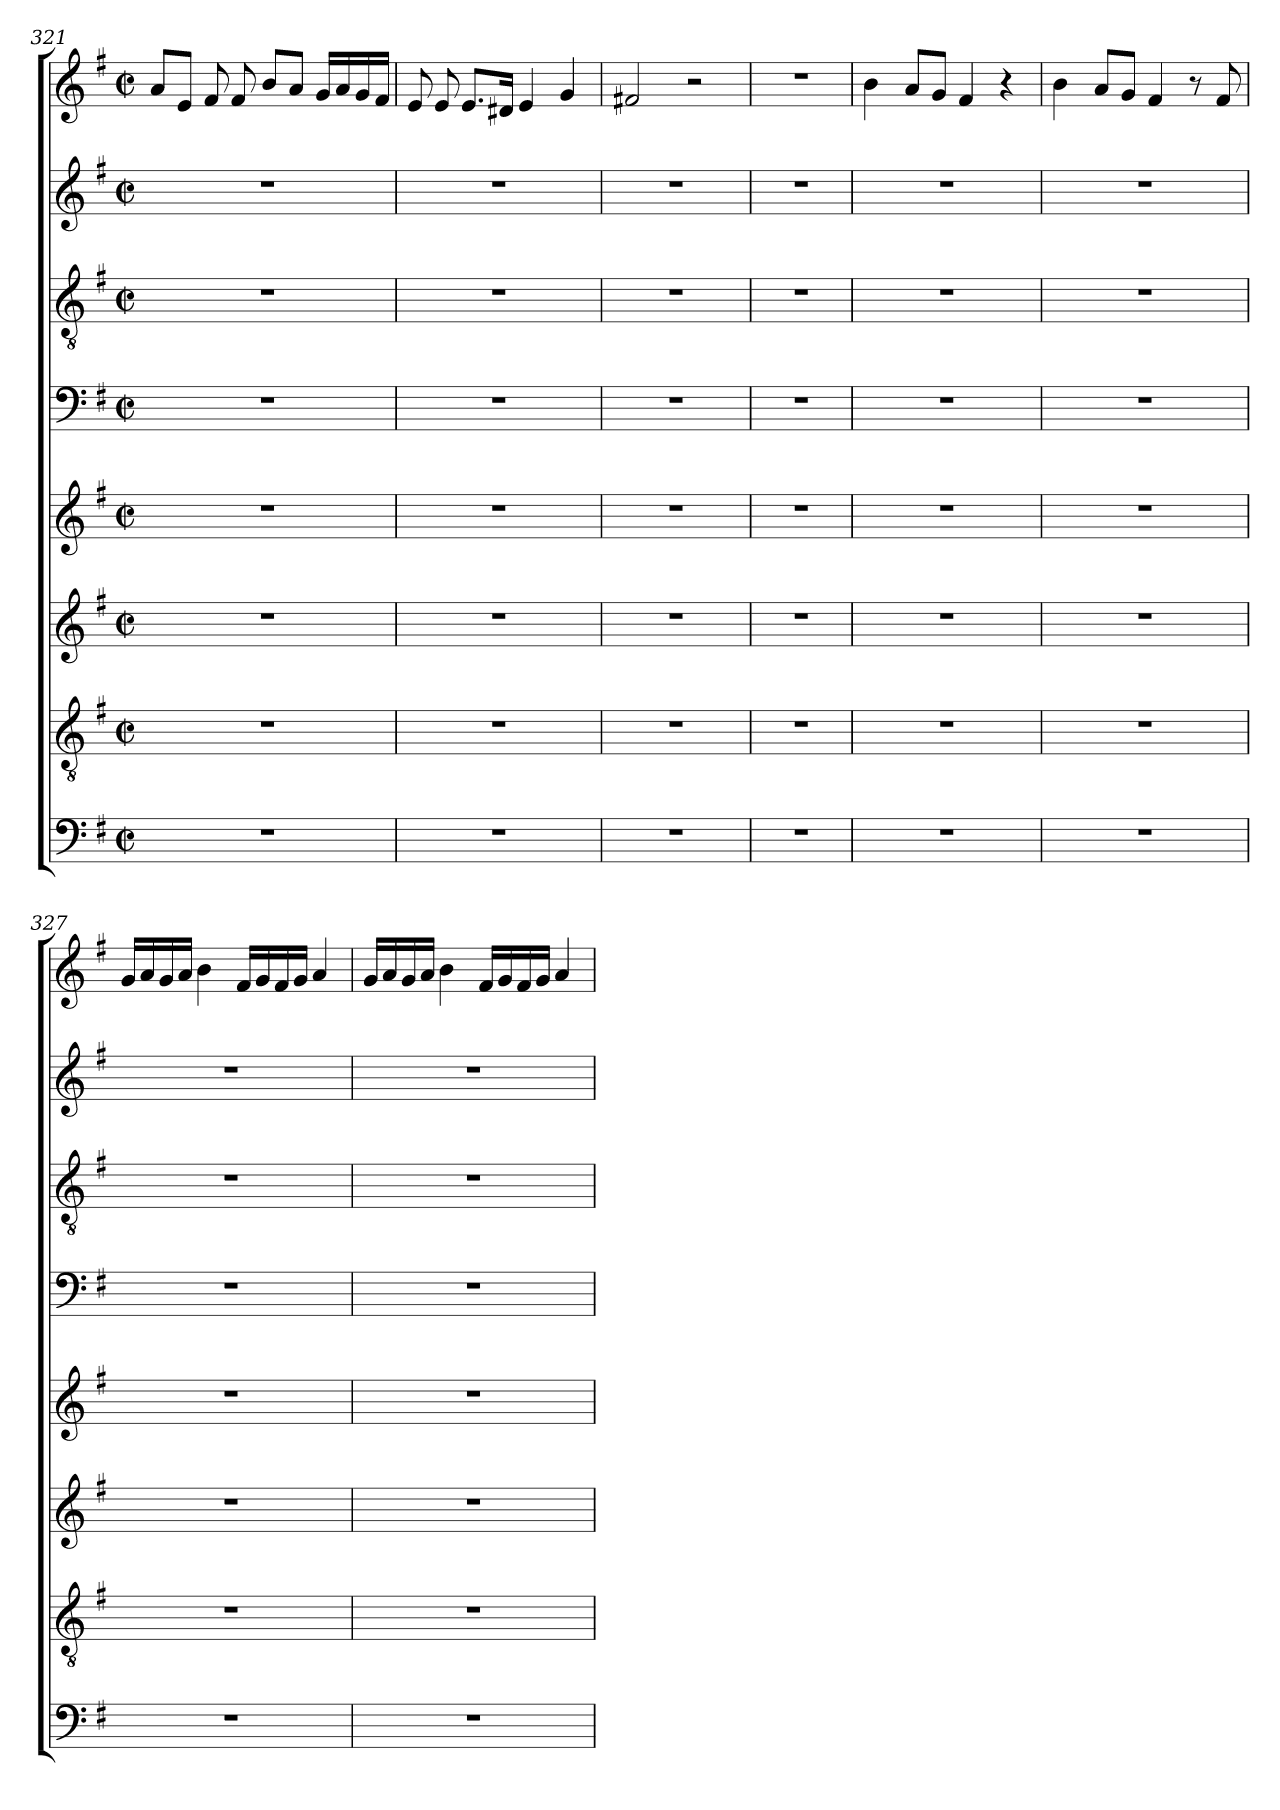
**kern	**kern	**kern	**kern	**kern	**kern	**kern	**kern
*part8	*part7	*part6	*part5	*part4	*part3	*part2	*part1
*staff8	*staff7	*staff6	*staff5	*staff4	*staff3	*staff2	*staff1
!!LO:LB:g=z
*clefF4	*clefGv2	*clefG2	*clefG2	*clefF4	*clefGv2	*clefG2	*clefG2
*k[f#]	*k[f#]	*k[f#]	*k[f#]	*k[f#]	*k[f#]	*k[f#]	*k[f#]
*G:	*G:	*G:	*G:	*G:	*G:	*G:	*G:
*M2/2	*M2/2	*M2/2	*M2/2	*M2/2	*M2/2	*M2/2	*M2/2
*met(c|)	*met(c|)	*met(c|)	*met(c|)	*met(c|)	*met(c|)	*met(c|)	*met(c|)
=321	=321	=321	=321	=321	=321	=321	=321
1r	1r	1r	1r	1r	1r	1r	8a/L
.	.	.	.	.	.	.	8e/J
.	.	.	.	.	.	.	8f#/
.	.	.	.	.	.	.	8f#/
.	.	.	.	.	.	.	8b/L
.	.	.	.	.	.	.	8a/J
.	.	.	.	.	.	.	16g/LL
.	.	.	.	.	.	.	16a/
.	.	.	.	.	.	.	16g/
.	.	.	.	.	.	.	16f#/JJ
=322	=322	=322	=322	=322	=322	=322	=322
1r	1r	1r	1r	1r	1r	1r	8e/
.	.	.	.	.	.	.	8e/
.	.	.	.	.	.	.	8.e/L
.	.	.	.	.	.	.	16d#X/Jk
.	.	.	.	.	.	.	4e/
.	.	.	.	.	.	.	4g/
=323	=323	=323	=323	=323	=323	=323	=323
1r	1r	1r	1r	1r	1r	1r	2f#X/
.	.	.	.	.	.	.	2r
=324	=324	=324	=324	=324	=324	=324	=324
1r	1r	1r	1r	1r	1r	1r	1r
=325	=325	=325	=325	=325	=325	=325	=325
1r	1r	1r	1r	1r	1r	1r	4b\
.	.	.	.	.	.	.	8a/L
.	.	.	.	.	.	.	8g/J
.	.	.	.	.	.	.	4f#/
.	.	.	.	.	.	.	4r
=326	=326	=326	=326	=326	=326	=326	=326
1r	1r	1r	1r	1r	1r	1r	4b\
.	.	.	.	.	.	.	8a/L
.	.	.	.	.	.	.	8g/J
.	.	.	.	.	.	.	4f#/
.	.	.	.	.	.	.	8r
.	.	.	.	.	.	.	8f#/
!!LO:LB:g=z
=327	=327	=327	=327	=327	=327	=327	=327
1r	1r	1r	1r	1r	1r	1r	16g/LL
.	.	.	.	.	.	.	16a/
.	.	.	.	.	.	.	16g/
.	.	.	.	.	.	.	16a/JJ
.	.	.	.	.	.	.	4b\
.	.	.	.	.	.	.	16f#/LL
.	.	.	.	.	.	.	16g/
.	.	.	.	.	.	.	16f#/
.	.	.	.	.	.	.	16g/JJ
.	.	.	.	.	.	.	4a/
=328	=328	=328	=328	=328	=328	=328	=328
1r	1r	1r	1r	1r	1r	1r	16g/LL
.	.	.	.	.	.	.	16a/
.	.	.	.	.	.	.	16g/
.	.	.	.	.	.	.	16a/JJ
.	.	.	.	.	.	.	4b\
.	.	.	.	.	.	.	16f#/LL
.	.	.	.	.	.	.	16g/
.	.	.	.	.	.	.	16f#/
.	.	.	.	.	.	.	16g/JJ
.	.	.	.	.	.	.	4a/
=	=	=	=	=	=	=	=
*-	*-	*-	*-	*-	*-	*-	*-
